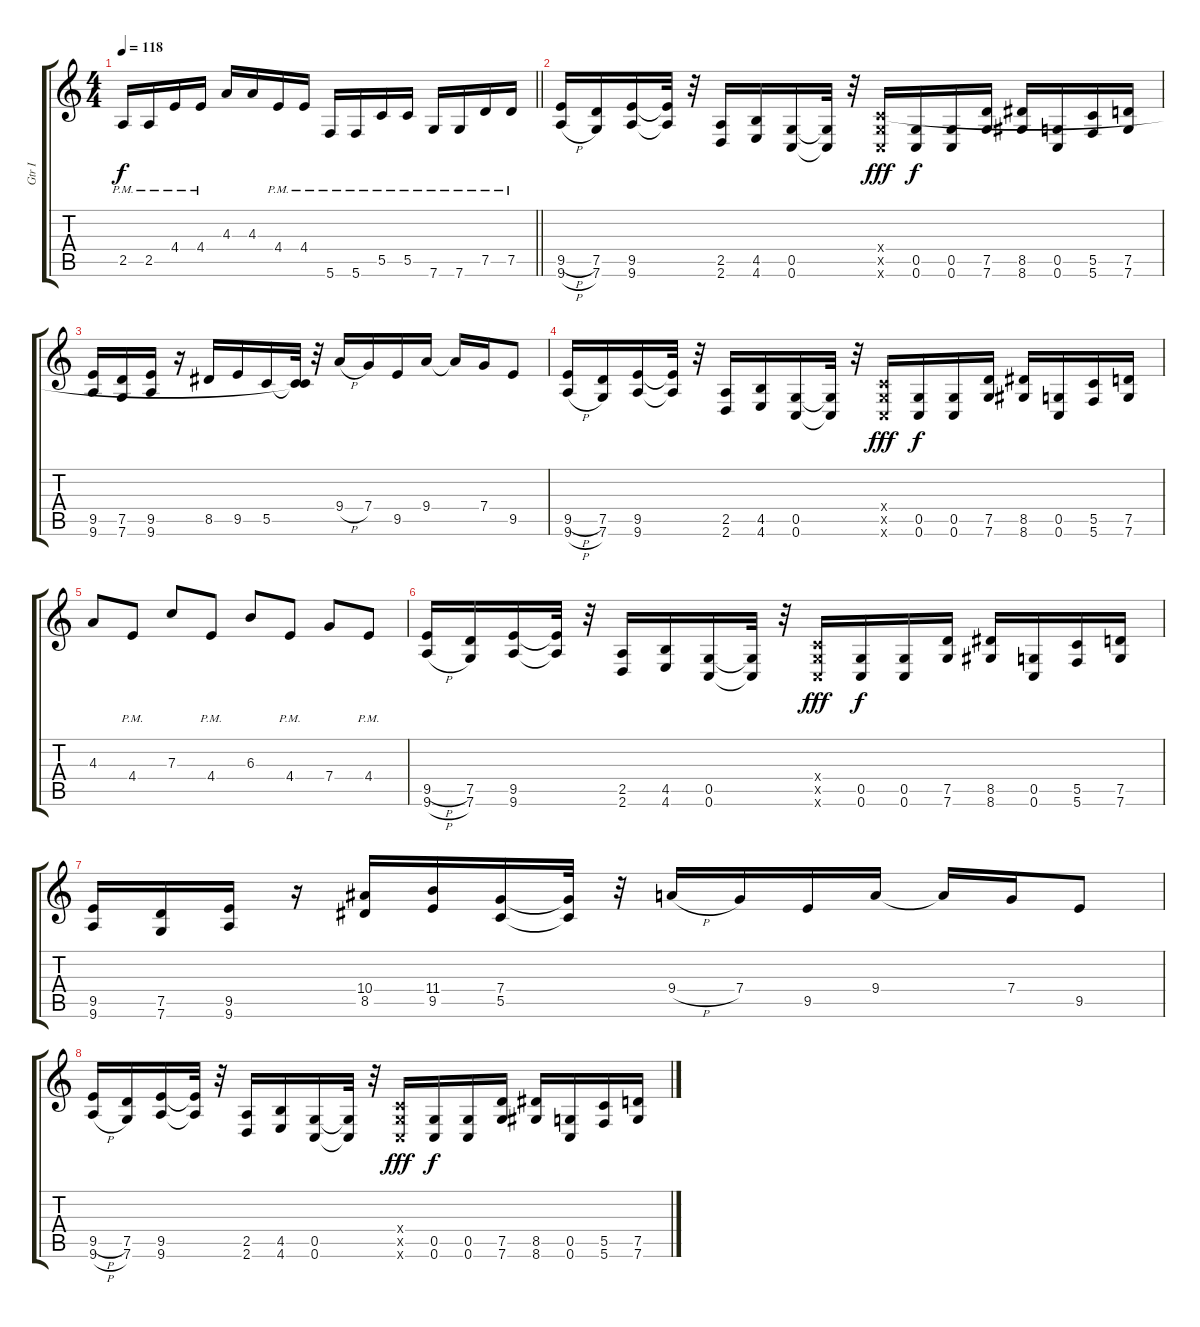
\track ("Gtr I" "Gtr I") {instrument distortionguitar}
\staff {score tabs}
\tuning (D4 A3 F3 C3 G2 C2) {hide}
\ts (4 4)
\tempo 118
\clef g2
\barLineRight lightlight
\ks c
2.5{pm}.16{dy f} 2.5{pm}.16 4.4{pm}.16 4.4{pm}.16 4.3.16 4.3.16 4.4{pm}.16 4.4{pm}.16 5.6{pm}.16 5.6{pm}.16 5.5{pm}.16 5.5{pm}.16 7.6{pm}.16 7.6{pm}.16 7.5{pm}.16 7.5{pm}.16 |
(9.5{h} 9.6{h}).16 (7.5 7.6).16 (9.5 9.6).16 (9.5{t} 9.6{t}).32 r.32 (2.5 2.6).16 (4.5 4.6).16 (0.5 0.6).16 (0.5{t} 0.6{t}).32 r.32 (0.4{x} 0.5{x} 0.6{x}).16{dy fff} (0.5 0.6).16{dy f} (0.5 0.6).16 (7.5 7.6).16 (8.5 8.6).16 (0.5 0.6).16 (5.5 5.6).16 (7.5 7.6).16 |
(9.5 9.6).16 (7.5 7.6).16 (9.5 9.6).16 r.16 8.5.16 9.5.16 5.5.16 (0.4{t} 5.5{t}).32 r.32 9.4{h}.16 7.4.16 9.5.16 9.4.16 9.4{t}.16 7.4.16 9.5.8 |
(9.5{h} 9.6{h}).16 (7.5 7.6).16 (9.5 9.6).16 (9.5{t} 9.6{t}).32 r.32 (2.5 2.6).16 (4.5 4.6).16 (0.5 0.6).16 (0.5{t} 0.6{t}).32 r.32 (0.4{x} 0.5{x} 0.6{x}).16{dy fff} (0.5 0.6).16{dy f} (0.5 0.6).16 (7.5 7.6).16 (8.5 8.6).16 (0.5 0.6).16 (5.5 5.6).16 (7.5 7.6).16 |
4.3.8 4.4{pm}.8 7.3.8 4.4{pm}.8 6.3.8 4.4{pm}.8 7.4.8 4.4{pm}.8 |
(9.5{h} 9.6{h}).16 (7.5 7.6).16 (9.5 9.6).16 (9.5{t} 9.6{t}).32 r.32 (2.5 2.6).16 (4.5 4.6).16 (0.5 0.6).16 (0.5{t} 0.6{t}).32 r.32 (0.4{x} 0.5{x} 0.6{x}).16{dy fff} (0.5 0.6).16{dy f} (0.5 0.6).16 (7.5 7.6).16 (8.5 8.6).16 (0.5 0.6).16 (5.5 5.6).16 (7.5 7.6).16 |
(9.5 9.6).16 (7.5 7.6).16 (9.5 9.6).16 r.16 (10.4 8.5).16 (11.4 9.5).16 (7.4 5.5).16 (7.4{t} 5.5{t}).32 r.32 9.4{h}.16 7.4.16 9.5.16 9.4.16 9.4{t}.16 7.4.16 9.5.8 |
(9.5{h} 9.6{h}).16 (7.5 7.6).16 (9.5 9.6).16 (9.5{t} 9.6{t}).32 r.32 (2.5 2.6).16 (4.5 4.6).16 (0.5 0.6).16 (0.5{t} 0.6{t}).32 r.32 (0.4{x} 0.5{x} 0.6{x}).16{dy fff} (0.5 0.6).16{dy f} (0.5 0.6).16 (7.5 7.6).16 (8.5 8.6).16 (0.5 0.6).16 (5.5 5.6).16 (7.5 7.6).16
